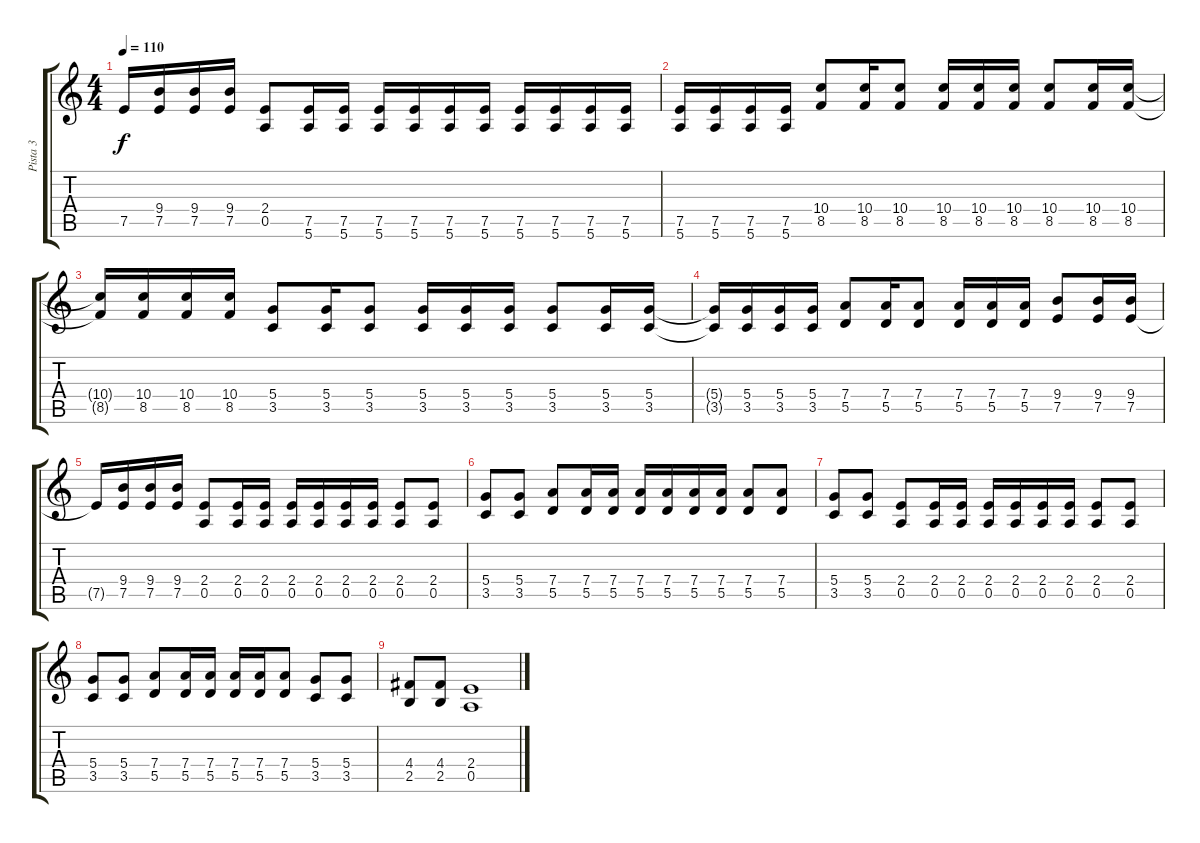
\track ("Pista 3" "Pista 3") {mute instrument distortionguitar}
\staff {score tabs}
\tuning (E4 B3 G3 D3 A2 E2) {hide}
\ts (4 4)
\tempo 110
\clef g2
\ks c
7.5{t}.16{dy f} (9.4 7.5).16 (9.4 7.5).16 (9.4 7.5).16 (2.4 0.5).8 (7.5 5.6).16 (7.5 5.6).16 (7.5 5.6).16 (7.5 5.6).16 (7.5 5.6).16 (7.5 5.6).16 (7.5 5.6).16 (7.5 5.6).16 (7.5 5.6).16 (7.5 5.6).16 |
(7.5 5.6).16 (7.5 5.6).16 (7.5 5.6).16 (7.5 5.6).16 (10.4 8.5).8 (10.4 8.5).16 (10.4 8.5).8 (10.4 8.5).16 (10.4 8.5).16 (10.4 8.5).16 (10.4 8.5).8 (10.4 8.5).16 (10.4 8.5).16 |
(10.4{t} 8.5{t}).16 (10.4 8.5).16 (10.4 8.5).16 (10.4 8.5).16 (5.4 3.5).8 (5.4 3.5).16 (5.4 3.5).8 (5.4 3.5).16 (5.4 3.5).16 (5.4 3.5).16 (5.4 3.5).8 (5.4 3.5).16 (5.4 3.5).16 |
(5.4{t} 3.5{t}).16 (5.4 3.5).16 (5.4 3.5).16 (5.4 3.5).16 (7.4 5.5).8 (7.4 5.5).16 (7.4 5.5).8 (7.4 5.5).16 (7.4 5.5).16 (7.4 5.5).16 (9.4 7.5).8 (9.4 7.5).16 (9.4 7.5).16 |
7.5{t}.16 (9.4 7.5).16 (9.4 7.5).16 (9.4 7.5).16 (2.4 0.5).8 (2.4 0.5).16 (2.4 0.5).16 (2.4 0.5).16 (2.4 0.5).16 (2.4 0.5).16 (2.4 0.5).16 (2.4 0.5).8 (2.4 0.5).8 |
(5.4 3.5).8 (5.4 3.5).8 (7.4 5.5).8 (7.4 5.5).16 (7.4 5.5).16 (7.4 5.5).16 (7.4 5.5).16 (7.4 5.5).16 (7.4 5.5).16 (7.4 5.5).8 (7.4 5.5).8 |
(5.4 3.5).8 (5.4 3.5).8 (2.4 0.5).8 (2.4 0.5).16 (2.4 0.5).16 (2.4 0.5).16 (2.4 0.5).16 (2.4 0.5).16 (2.4 0.5).16 (2.4 0.5).8 (2.4 0.5).8 |
(5.4 3.5).8 (5.4 3.5).8 (7.4 5.5).8 (7.4 5.5).16 (7.4 5.5).16 (7.4 5.5).16 (7.4 5.5).16 (7.4 5.5).8 (5.4 3.5).8 (5.4 3.5).8 |
(4.4 2.5).8 (4.4 2.5).8 (2.4 0.5).1
